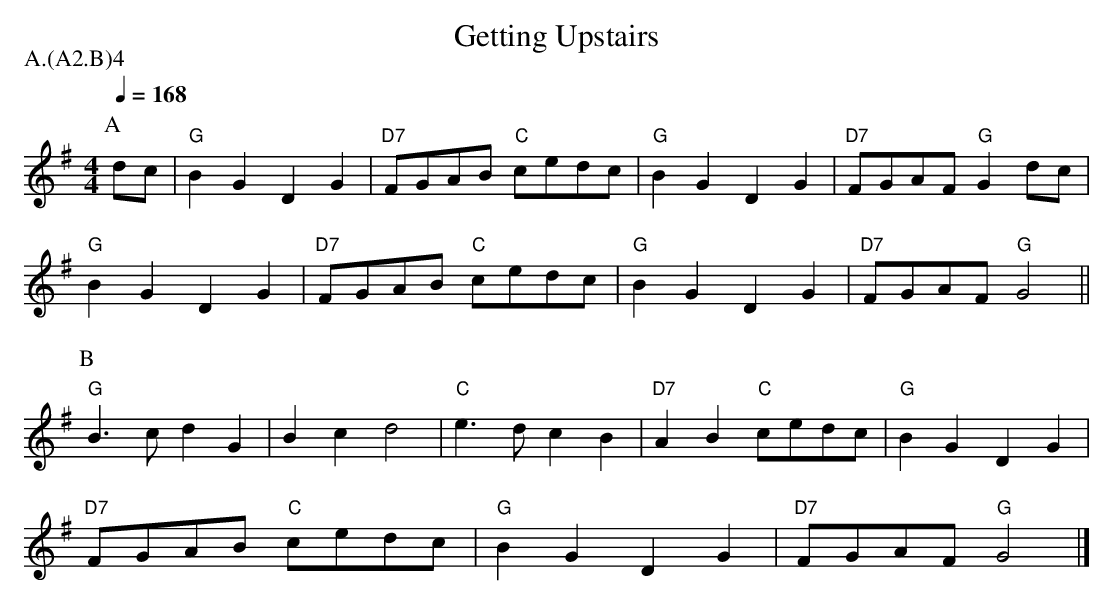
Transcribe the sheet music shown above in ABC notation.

X:1
T: Getting Upstairs
P: A.(A2.B)4
Q: 1/4=168
M: 4/4
L: 1/4
K: G
P: A
d/c/ |\
"G" B G D G | "D7" F/G/A/B/ "C" c/e/d/c/ |\
"G" B G D G | "D7" F/G/A/F/ "G" G d/c/ |
"G" B G D G | "D7"  F/G/A/B/ "C" c/e/d/c/ |\
"G" B G D G | "D7"F/G/A/F/ "G" G2  ||
P: B
"G" B>c d G | B c d2 | "C" e>d c B | "D7" A B "C" c/e/d/c/ | "G" B G D G |
"D7" F/G/A/B/ "C" c/e/d/c/ | "G" B G D G | "D7" F/G/A/F/ "G" G2 |]
